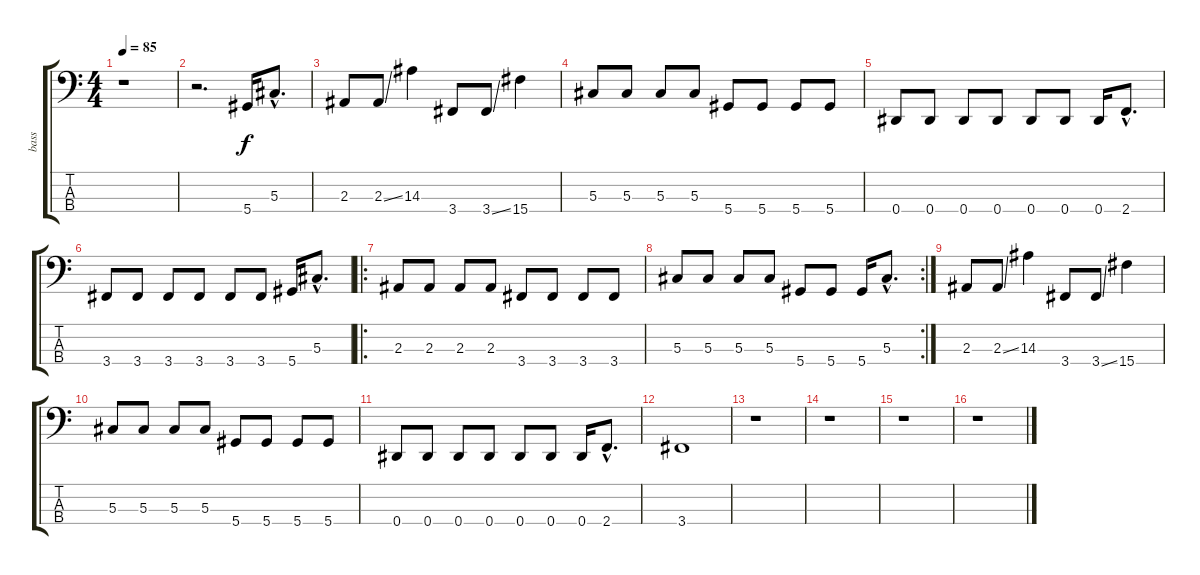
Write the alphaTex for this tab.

\track ("bass" "bass") {instrument electricbasspick}
\staff {score tabs}
\tuning (Gb2 Db2 Ab1 Eb1) {hide}
\ts (4 4)
\tempo 85
\clef f4
\ks c
r.1{dy f} |
r.2{d} 5.4.16 5.3{hac}.8{d} |
2.3.8 2.3{ss}.8 14.3.4 3.4.8 3.4{ss}.8 15.4.4 |
5.3.8 5.3.8 5.3.8 5.3.8 5.4.8 5.4.8 5.4.8 5.4.8 |
0.4.8 0.4.8 0.4.8 0.4.8 0.4.8 0.4.8 0.4.16 2.4{hac}.8{d} |
3.4.8 3.4.8 3.4.8 3.4.8 3.4.8 3.4.8 5.4.16 5.3{hac}.8{d} |
\ro
2.3.8 2.3.8 2.3.8 2.3.8 3.4.8 3.4.8 3.4.8 3.4.8 |
\rc 2
5.3.8 5.3.8 5.3.8 5.3.8 5.4.8 5.4.8 5.4.16 5.3{hac}.8{d} |
2.3.8 2.3{ss}.8 14.3.4 3.4.8 3.4{ss}.8 15.4.4 |
5.3.8 5.3.8 5.3.8 5.3.8 5.4.8 5.4.8 5.4.8 5.4.8 |
0.4.8 0.4.8 0.4.8 0.4.8 0.4.8 0.4.8 0.4.16 2.4{hac}.8{d} |
3.4.1 |
r.1 |
r.1 |
r.1 |
r.1
